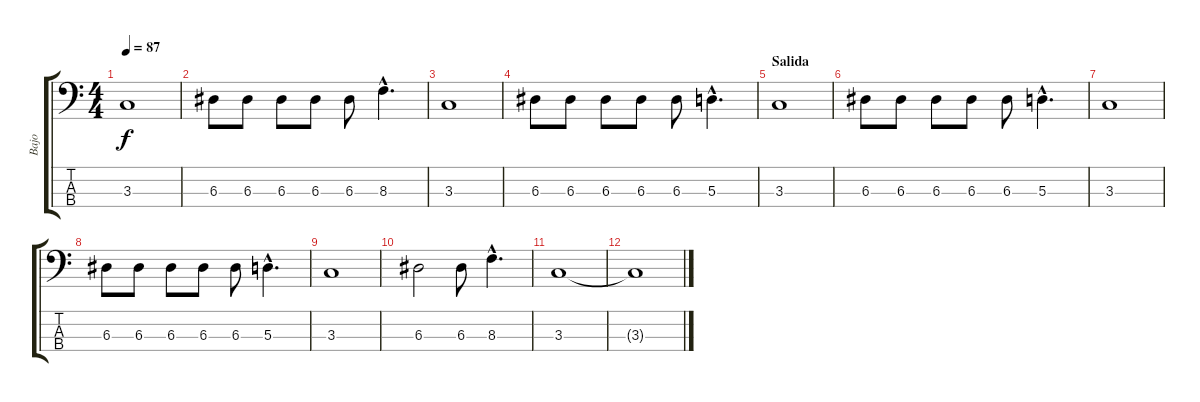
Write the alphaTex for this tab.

\track ("Bajo" "Bajo") {instrument electricbassfinger}
\staff {score tabs}
\tuning (G2 D2 A1 E1) {hide}
\ts (4 4)
\tempo 87
\clef f4
\ks c
3.3.1{dy f} |
6.3.8 6.3.8 6.3.8 6.3.8 6.3.8 8.3{hac}.4{d} |
3.3.1 |
6.3.8 6.3.8 6.3.8 6.3.8 6.3.8 5.3{hac}.4{d} |
\section ("" "Salida")
3.3.1 |
6.3.8 6.3.8 6.3.8 6.3.8 6.3.8 5.3{hac}.4{d} |
3.3.1 |
6.3.8 6.3.8 6.3.8 6.3.8 6.3.8 5.3{hac}.4{d} |
3.3.1 |
6.3.2 6.3.8 8.3{hac}.4{d} |
3.3.1 |
3.3{t}.1
